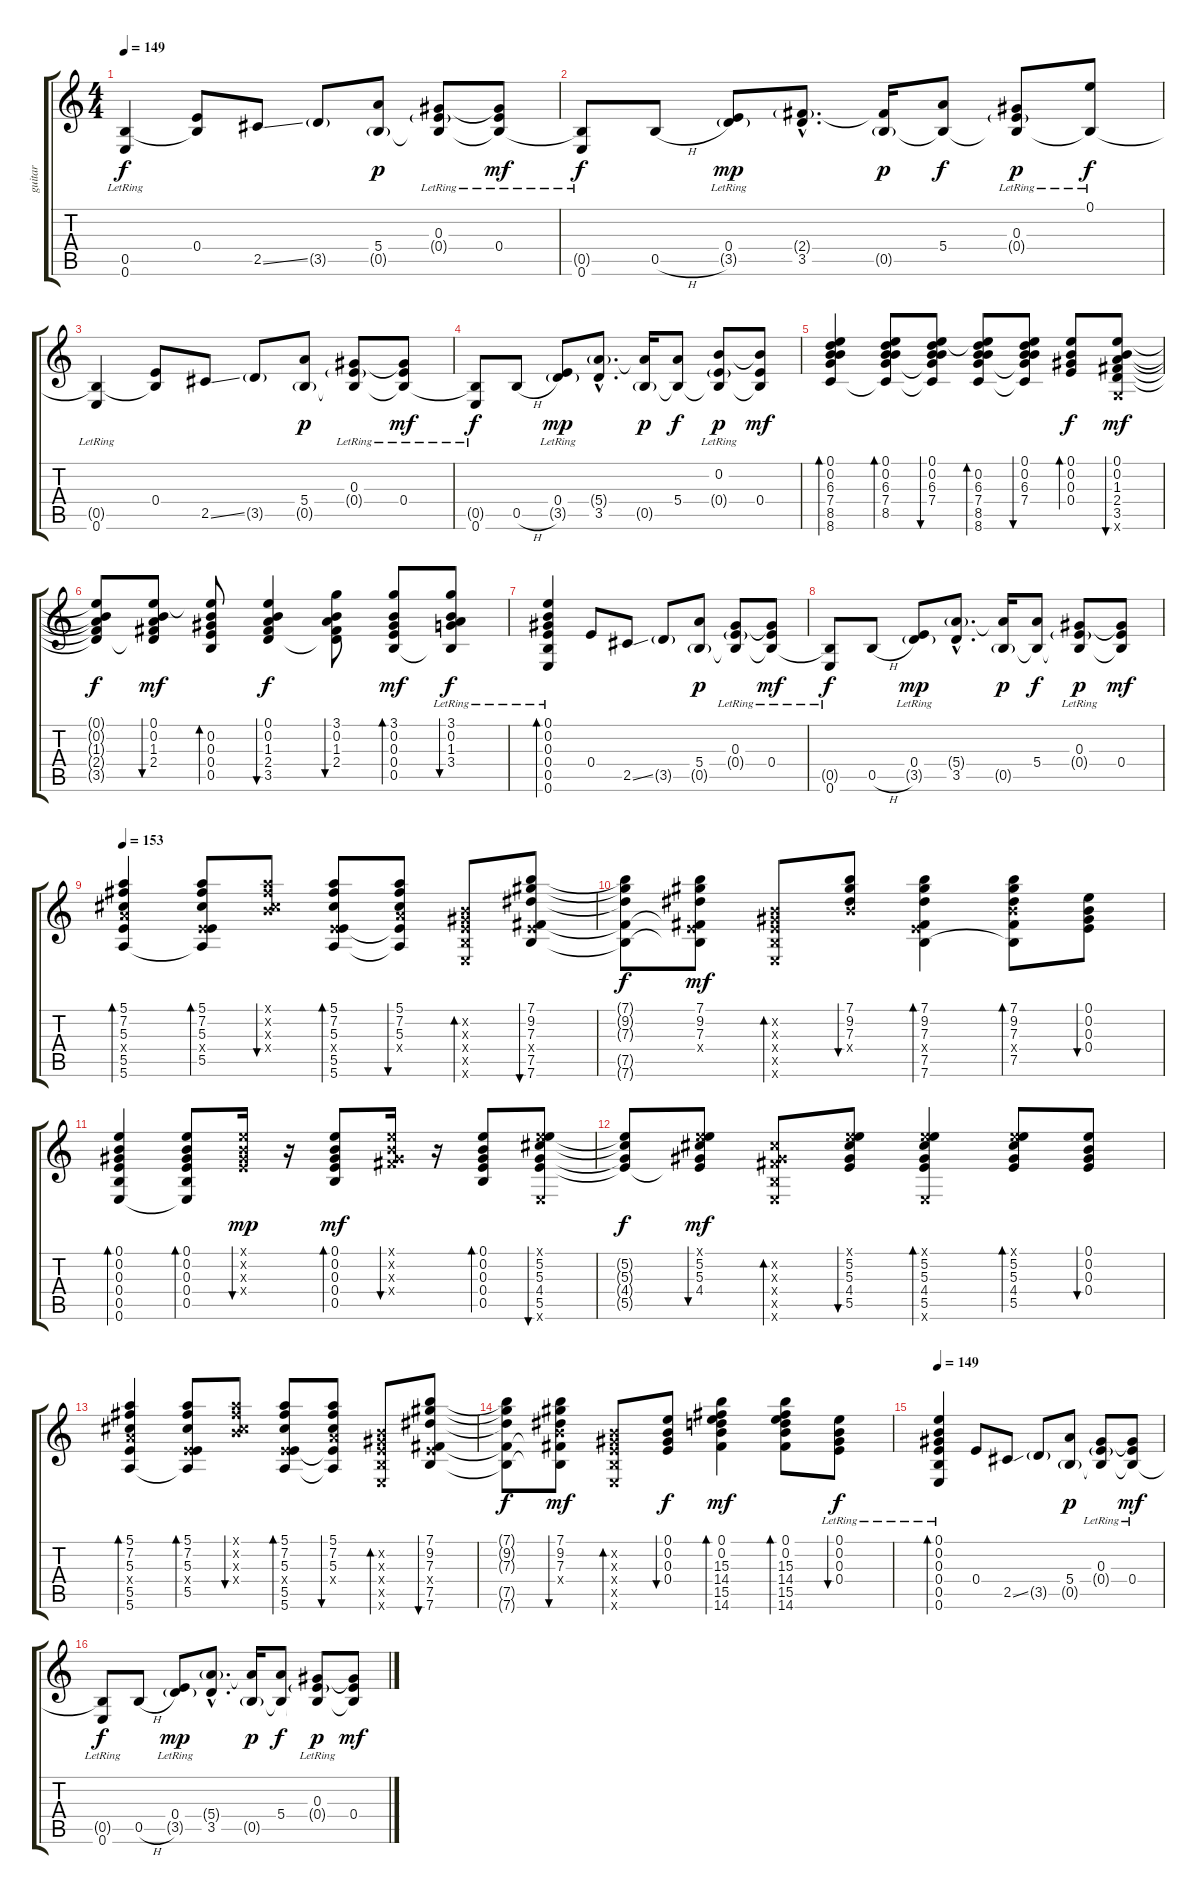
\track ("guitar" "guitar") {instrument electricguitarclean}
\staff {score tabs}
\tuning (E4 B3 Ab3 E3 B2 E2) {hide}
\ts (4 4)
\tempo 149
\clef g2
\ks c
(0.5{t} 0.6{lr}).4{dy f} (0.4 0.5{t}).8 2.5{ss}.8 3.5{g}.8 (5.4 0.5{g}).8{dy p} (0.3{lr} 0.4{g lr} 0.5{t}).8 (0.3{t} 0.4{lr} 0.5{t}).8{dy mf} |
(0.5{t} 0.6{lr}).8{dy f} 0.5{h}.8 (0.4{lr} 3.5{g}).8{dy mp} (2.4{g hac} 3.5{hac}).8{d} (2.4{t} 0.5{g}).16{dy p} (5.4 0.5{t}).8{dy f} (0.3{lr} 0.4{g lr} 0.5{t}).8{dy p} (0.1{lr} 0.5{t}).8{dy f} |
(0.5{t} 0.6{lr}).4 (0.4 0.5{t}).8 2.5{ss}.8 3.5{g}.8 (5.4 0.5{g}).8{dy p} (0.3{lr} 0.4{g lr} 0.5{t}).8 (0.3{t} 0.4{lr} 0.5{t}).8{dy mf} |
(0.5{t} 0.6{lr}).8{dy f} 0.5{h}.8 (0.4{lr} 3.5{g}).8{dy mp} (5.4{g hac} 3.5{hac}).8{d} (5.4{t} 0.5{g}).16{dy p} (5.4 0.5{t}).8{dy f} (0.2 0.4{g lr} 0.5{t}).8{dy p} (0.2{t} 0.4 0.5{t}).8{dy mf} |
(0.1 0.2 6.3 7.4 8.5 8.6).4{bd 30} (0.1 0.2 6.3 7.4 8.5 8.6{t}).8{bd 30} (0.1 0.2 6.3 7.4 8.5{t} 8.6{t}).8{bu 30} (0.1{t} 0.2 6.3 7.4 8.5 8.6).8{bd 30} (0.1 0.2 6.3 7.4 8.5{t} 8.6{t}).8{bu 30} (0.1 0.2 0.3 0.4).8{bd 30 dy f} (0.1 0.2 1.3 2.4 3.5 3.6{x}).8{bu 30 dy mf} |
(0.1{t} 0.2{t} 1.3{t} 2.4{t} 3.5{t}).8{dy f} (0.1 0.2 1.3 2.4 3.5{t}).8{bu 30 dy mf} (0.1{t} 0.2 0.3 0.4 0.5).8{bd 30} (0.1 0.2 1.3 2.4 3.5).4{bu 30 dy f} (3.1 0.2 1.3 2.4 3.5{t}).8{bu 30} (3.1 0.2 0.3 0.4 0.5).8{bd 30 dy mf} (3.1{lr} 0.2{lr} 1.3{lr} 3.4 0.5{t}).8{bu 30 dy f} |
(0.1{lr} 0.2{lr} 0.3{lr} 0.4 0.5{lr} 0.6{lr}).4{bd 30} 0.4.8 2.5{ss}.8 3.5{g}.8 (5.4 0.5{g}).8{dy p} (0.3{lr} 0.4{g} 0.5{t}).8 (0.3{t} 0.4{lr} 0.5{t}).8{dy mf} |
(0.5{t} 0.6{lr}).8{dy f} 0.5{h}.8 (0.4{lr} 3.5{g}).8{dy mp} (5.4{g hac} 3.5{hac}).8{d} (5.4{t} 0.5{g}).16{dy p} (5.4 0.5{t}).8{dy f} (0.3 0.4{g lr} 0.5{t}).8{dy p} (0.3{t} 0.4 0.5{t}).8{dy mf} |
\tempo 153
(5.1 7.2 5.3 5.4{x} 5.5 5.6).4{bd 30} (5.1 7.2 5.3 0.4{x} 5.5 5.6{t}).8{bd 30} (5.1{x} 7.2{x} 5.3{x} 7.4{x}).8{bu 30} (5.1 7.2 5.3 0.4{x} 5.5 5.6).8{bd 30} (5.1 7.2 5.3 5.4{x} 5.5{t} 5.6{t}).8{bu 30} (0.2{x} 0.3{x} 0.4{x} 0.5{x} 0.6{x}).8{bd 30} (7.1 9.2 7.3 0.4{x} 7.5 7.6).8{bu 30} |
(7.1{t} 9.2{t} 7.3{t} 7.5{t} 7.6{t}).8{dy f} (7.1 9.2 7.3 0.4{x} 7.5{t} 7.6{t}).8{dy mf} (0.2{x} 0.3{x} 0.4{x} 0.5{x} 0.6{x}).8{bd 30} (7.1 9.2 7.3 7.4{x}).8{bu 30} (7.1 9.2 7.3 0.4{x} 7.5 7.6).4{bd 30} (7.1 9.2 7.3 7.4{x} 7.5 7.6{t}).8{bd 30} (0.1 0.2 0.3 0.4).8{bu 30} |
(0.1 0.2 0.3 0.4 0.5 0.6).4{bd 30} (0.1 0.2 0.3 0.4 0.5 0.6{t}).8{bd 30} (0.1{x} 0.2{x} 0.3{x} 0.4{x}).16{bu 30 dy mp} r.16 (0.1 0.2 0.3 0.4 0.5).8{bd 30 dy mf} (0.1{x} 0.2{x} 0.3{x} 2.4{x}).16{bu 30} r.16 (0.1 0.2 0.3 0.4 0.5).8{bd 30} (0.1{x} 5.2 5.3 4.4 5.5 0.6{x}).8{bu 30} |
(5.2{t} 5.3{t} 4.4{t} 5.5{t}).8{dy f} (0.1{x} 5.2 5.3 4.4 5.5{t}).8{bu 30 dy mf} (2.2{x} 0.3{x} 2.4{x} 0.5{x} 0.6{x}).8{bd 30} (0.1{x} 5.2 5.3 4.4 5.5).8{bu 30} (0.1{x} 5.2 5.3 4.4 5.5 0.6{x}).4{bd 30} (0.1{x} 5.2 5.3 4.4 5.5).8{bd 30} (0.1 0.2 0.3 0.4).8{bu 30} |
(5.1 7.2 5.3 5.4{x} 5.5 5.6).4{bd 30} (5.1 7.2 5.3 0.4{x} 5.5 5.6{t}).8{bd 30} (5.1{x} 7.2{x} 5.3{x} 7.4{x}).8{bu 30} (5.1 7.2 5.3 0.4{x} 5.5 5.6).8{bd 30} (5.1 7.2 5.3 5.4{x} 5.5{t} 5.6{t}).8{bu 30} (0.2{x} 0.3{x} 0.4{x} 0.5{x} 0.6{x}).8{bd 30} (7.1 9.2 7.3 0.4{x} 7.5 7.6).8{bu 30} |
(7.1{t} 9.2{t} 7.3{t} 7.5{t} 7.6{t}).8{dy f} (7.1 9.2 7.3 7.4{x} 7.5{t} 7.6{t}).8{bu 30 dy mf} (0.2{x} 0.3{x} 0.4{x} 0.5{x} 0.6{x}).8{bd 30} (0.1 0.2 0.3 0.4).8{bu 30 dy f} (0.1 0.2 15.3 14.4 15.5 14.6).4{bd 30 dy mf} (0.1 0.2 15.3 14.4 15.5 14.6).8{bd 30} (0.1{lr} 0.2{lr} 0.3{lr} 0.4{lr}).8{bu 30 dy f} |
\tempo 149
(0.1{lr} 0.2{lr} 0.3{lr} 0.4 0.5{lr} 0.6{lr}).4{bd 30} 0.4.8 2.5{ss}.8 3.5{g}.8 (5.4 0.5{g}).8{dy p} (0.3{lr} 0.4{g} 0.5{t}).8 (0.3{t} 0.4{lr} 0.5{t}).8{dy mf} |
(0.5{t} 0.6{lr}).8{dy f} 0.5{h}.8 (0.4{lr} 3.5{g}).8{dy mp} (5.4{g hac} 3.5{hac}).8{d} (5.4{t} 0.5{g}).16{dy p} (5.4 0.5{t}).8{dy f} (0.3 0.4{g lr} 0.5{t}).8{dy p} (0.3{t} 0.4 0.5{t}).8{dy mf}
